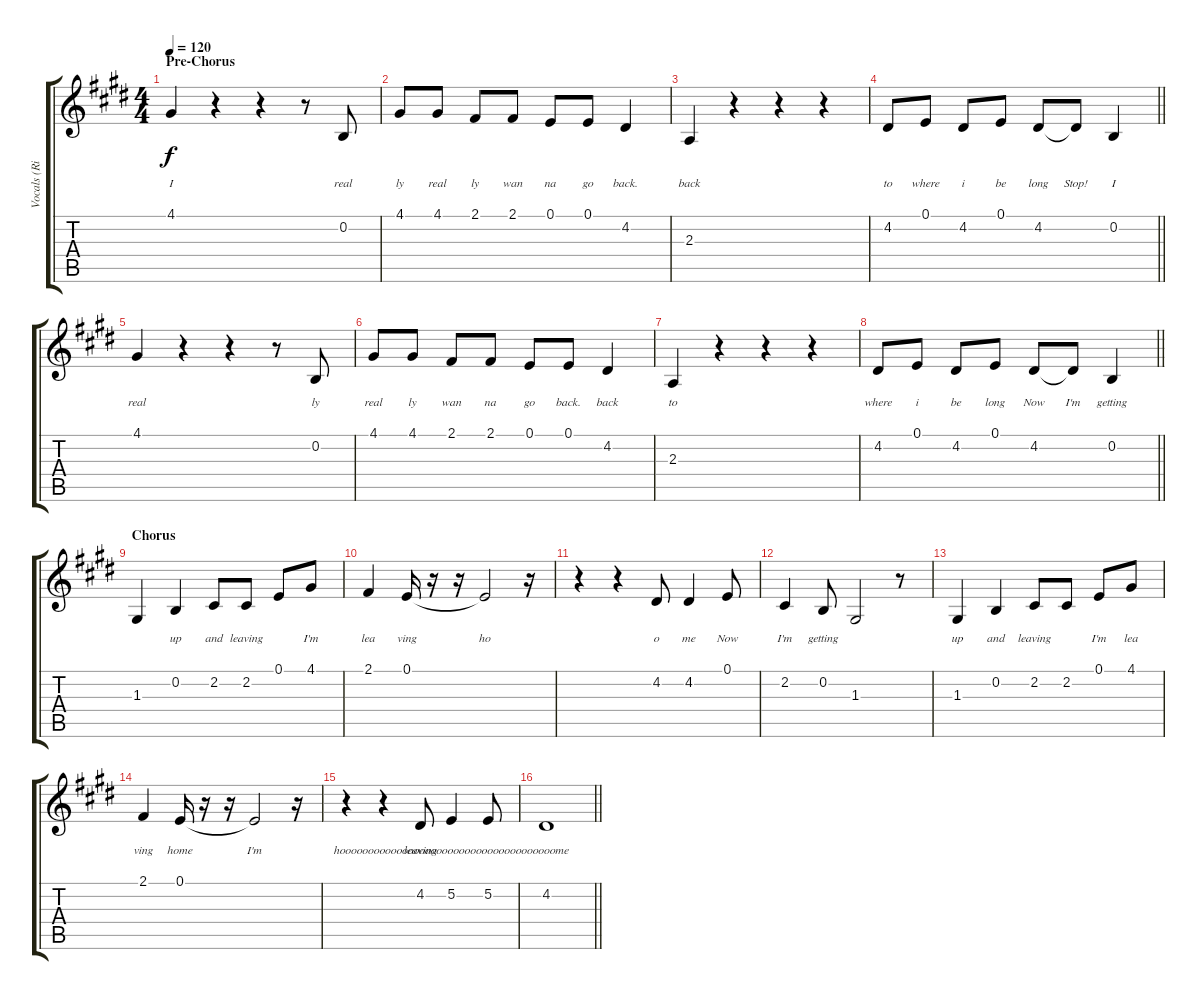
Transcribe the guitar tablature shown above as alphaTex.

\track ("Vocals (Rivers)" "Vocals (Ri") {instrument lead2sawtooth bank 255}
\staff {score tabs}
\tuning (E4 B3 G3 D3 A2 E2) {hide}
\ts (4 4)
\section ("" "Pre-Chorus ")
\tempo 120
\clef g2
\ks c#minor
4.1.4{lyrics (0 "") lyrics (1 "") lyrics (2 "I") lyrics (3 "") lyrics (4 "") dy f} r.4 r.4 r.8 0.2.8{lyrics (0 "") lyrics (1 "") lyrics (2 "real") lyrics (3 "") lyrics (4 "")} |
4.1.8{lyrics (0 "") lyrics (1 "") lyrics (2 "ly") lyrics (3 "") lyrics (4 "")} 4.1.8{lyrics (0 "") lyrics (1 "") lyrics (2 "real") lyrics (3 "") lyrics (4 "")} 2.1.8{lyrics (0 "") lyrics (1 "") lyrics (2 "ly") lyrics (3 "") lyrics (4 "")} 2.1.8{lyrics (0 "") lyrics (1 "") lyrics (2 "wan") lyrics (3 "") lyrics (4 "")} 0.1.8{lyrics (0 "") lyrics (1 "") lyrics (2 "na") lyrics (3 "") lyrics (4 "")} 0.1.8{lyrics (0 "") lyrics (1 "") lyrics (2 "go") lyrics (3 "") lyrics (4 "")} 4.2.4{lyrics (0 "") lyrics (1 "") lyrics (2 "back.") lyrics (3 "") lyrics (4 "")} |
2.3.4{lyrics (0 "") lyrics (1 "") lyrics (2 "back") lyrics (3 "") lyrics (4 "")} r.4 r.4 r.4 |
\barLineRight lightlight
4.2.8{lyrics (0 "") lyrics (1 "") lyrics (2 "to") lyrics (3 "") lyrics (4 "")} 0.1.8{lyrics (0 "") lyrics (1 "") lyrics (2 "where") lyrics (3 "") lyrics (4 "")} 4.2.8{lyrics (0 "") lyrics (1 "") lyrics (2 "i") lyrics (3 "") lyrics (4 "")} 0.1.8{lyrics (0 "") lyrics (1 "") lyrics (2 "be") lyrics (3 "") lyrics (4 "")} 4.2.8{lyrics (0 "") lyrics (1 "") lyrics (2 "long") lyrics (3 "") lyrics (4 "")} 4.2{t}.8{lyrics (0 "") lyrics (1 "") lyrics (2 "Stop!") lyrics (3 "") lyrics (4 "")} 0.2.4{lyrics (0 "") lyrics (1 "") lyrics (2 "I") lyrics (3 "") lyrics (4 "")} |
4.1.4{lyrics (0 "") lyrics (1 "") lyrics (2 "real") lyrics (3 "") lyrics (4 "")} r.4 r.4 r.8 0.2.8{lyrics (0 "") lyrics (1 "") lyrics (2 "ly") lyrics (3 "") lyrics (4 "")} |
4.1.8{lyrics (0 "") lyrics (1 "") lyrics (2 "real") lyrics (3 "") lyrics (4 "")} 4.1.8{lyrics (0 "") lyrics (1 "") lyrics (2 "ly") lyrics (3 "") lyrics (4 "")} 2.1.8{lyrics (0 "") lyrics (1 "") lyrics (2 "wan") lyrics (3 "") lyrics (4 "")} 2.1.8{lyrics (0 "") lyrics (1 "") lyrics (2 "na") lyrics (3 "") lyrics (4 "")} 0.1.8{lyrics (0 "") lyrics (1 "") lyrics (2 "go") lyrics (3 "") lyrics (4 "")} 0.1.8{lyrics (0 "") lyrics (1 "") lyrics (2 "back.") lyrics (3 "") lyrics (4 "")} 4.2.4{lyrics (0 "") lyrics (1 "") lyrics (2 "back") lyrics (3 "") lyrics (4 "")} |
2.3.4{lyrics (0 "") lyrics (1 "") lyrics (2 "to") lyrics (3 "") lyrics (4 "")} r.4 r.4 r.4 |
\barLineRight lightlight
4.2.8{lyrics (0 "") lyrics (1 "") lyrics (2 "where") lyrics (3 "") lyrics (4 "")} 0.1.8{lyrics (0 "") lyrics (1 "") lyrics (2 "i") lyrics (3 "") lyrics (4 "")} 4.2.8{lyrics (0 "") lyrics (1 "") lyrics (2 "be") lyrics (3 "") lyrics (4 "")} 0.1.8{lyrics (0 "") lyrics (1 "") lyrics (2 "long") lyrics (3 "") lyrics (4 "")} 4.2.8{lyrics (0 "") lyrics (1 "") lyrics (2 "Now") lyrics (3 "") lyrics (4 "")} 4.2{t}.8{lyrics (0 "") lyrics (1 "") lyrics (2 "I'm") lyrics (3 "") lyrics (4 "")} 0.2.4{lyrics (0 "") lyrics (1 "") lyrics (2 "getting") lyrics (3 "") lyrics (4 "")} |
\section ("" "Chorus")
1.3.4{lyrics (0 "") lyrics (1 "") lyrics (2 "") lyrics (3 "") lyrics (4 "")} 0.2.4{lyrics (0 "") lyrics (1 "") lyrics (2 "up") lyrics (3 "") lyrics (4 "")} 2.2.8{lyrics (0 "") lyrics (1 "") lyrics (2 "and") lyrics (3 "") lyrics (4 "")} 2.2.8{lyrics (0 "") lyrics (1 "") lyrics (2 "leaving") lyrics (3 "") lyrics (4 "")} 0.1.8{lyrics (0 "") lyrics (1 "") lyrics (2 "") lyrics (3 "") lyrics (4 "")} 4.1.8{lyrics (0 "") lyrics (1 "") lyrics (2 "I'm") lyrics (3 "") lyrics (4 "")} |
2.1.4{lyrics (0 "") lyrics (1 "") lyrics (2 "lea") lyrics (3 "") lyrics (4 "")} 0.1.16{lyrics (0 "") lyrics (1 "") lyrics (2 "ving") lyrics (3 "") lyrics (4 "")} r.16 r.16 0.1{t}.2{lyrics (0 "") lyrics (1 "") lyrics (2 "ho") lyrics (3 "") lyrics (4 "")} r.16 |
r.4 r.4 4.2.8{lyrics (0 "") lyrics (1 "") lyrics (2 "o") lyrics (3 "") lyrics (4 "")} 4.2.4{lyrics (0 "") lyrics (1 "") lyrics (2 "me") lyrics (3 "") lyrics (4 "")} 0.1.8{lyrics (0 "") lyrics (1 "") lyrics (2 "Now") lyrics (3 "") lyrics (4 "")} |
2.2.4{lyrics (0 "") lyrics (1 "") lyrics (2 "I'm") lyrics (3 "") lyrics (4 "")} 0.2.8{lyrics (0 "") lyrics (1 "") lyrics (2 "getting") lyrics (3 "") lyrics (4 "")} 1.3.2{lyrics (0 "") lyrics (1 "") lyrics (2 "") lyrics (3 "") lyrics (4 "")} r.8 |
1.3.4{lyrics (0 "") lyrics (1 "") lyrics (2 "up") lyrics (3 "") lyrics (4 "")} 0.2.4{lyrics (0 "") lyrics (1 "") lyrics (2 "and") lyrics (3 "") lyrics (4 "")} 2.2.8{lyrics (0 "") lyrics (1 "") lyrics (2 "leaving") lyrics (3 "") lyrics (4 "")} 2.2.8{lyrics (0 "") lyrics (1 "") lyrics (2 "") lyrics (3 "") lyrics (4 "")} 0.1.8{lyrics (0 "") lyrics (1 "") lyrics (2 "I'm") lyrics (3 "") lyrics (4 "")} 4.1.8{lyrics (0 "") lyrics (1 "") lyrics (2 "lea") lyrics (3 "") lyrics (4 "")} |
2.1.4{lyrics (0 "") lyrics (1 "") lyrics (2 "ving") lyrics (3 "") lyrics (4 "")} 0.1.16{lyrics (0 "") lyrics (1 "") lyrics (2 "home") lyrics (3 "") lyrics (4 "")} r.16 r.16 0.1{t}.2{lyrics (0 "") lyrics (1 "") lyrics (2 "I'm") lyrics (3 "") lyrics (4 "")} r.16 |
r.4 r.4 4.2.8{lyrics (0 "") lyrics (1 "") lyrics (2 "leaving") lyrics (3 "") lyrics (4 "")} 5.2.4{lyrics (0 "") lyrics (1 "") lyrics (2 "hoooooooooooooooooooooooooooooooooooooome") lyrics (3 "") lyrics (4 "")} 5.2.8{lyrics (0 "") lyrics (1 "") lyrics (2 "") lyrics (3 "") lyrics (4 "")} |
\barLineRight lightlight
4.2.1{lyrics (0 "") lyrics (1 "") lyrics (2 "") lyrics (3 "") lyrics (4 "")}
